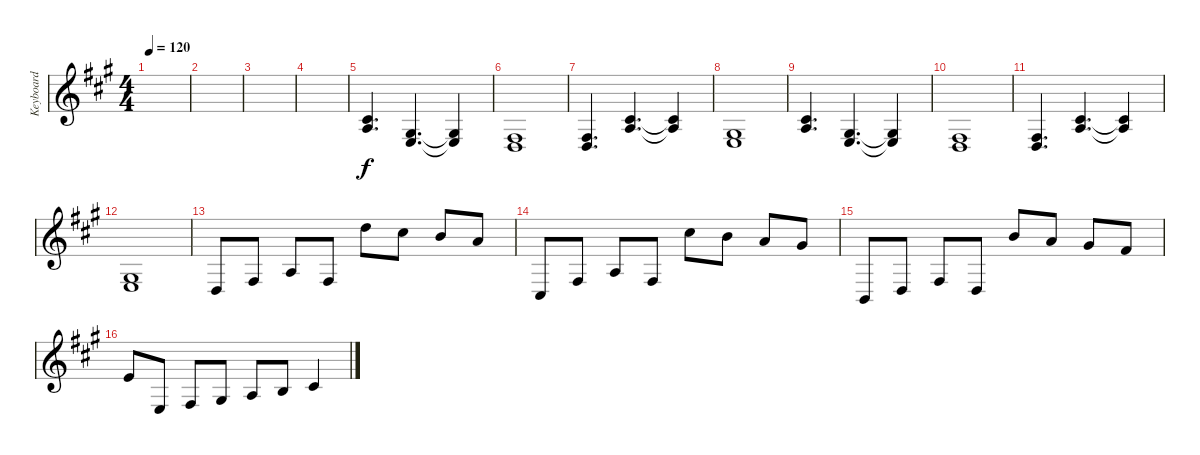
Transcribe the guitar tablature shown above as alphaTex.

\track ("Keyboard" "Keyboard") {instrument acousticgrandpiano}
\staff {score}
\tuning (Db4 Ab3 E3 B2 Gb2 Db2) {hide}
\ts (4 4)
\tempo 120
\clef g2
\ks a
|
|
|
|
(0.1 1.2).4{d} (0.2 0.3).4{d} (0.2{t} 0.3{t}).4 |
(2.3 3.4).1 |
(2.3 3.4).4{d} (0.1 1.2).4{d} (0.1{t} 1.2{t}).4 |
(0.2 0.3).1 |
(0.1 1.2).4{d} (0.2 0.3).4{d} (0.2{t} 0.3{t}).4 |
(2.3 3.4).1 |
(2.3 3.4).4{d} (0.1 1.2).4{d} (0.1{t} 1.2{t}).4 |
(0.2 0.3).1 |
3.4.8 2.3.8 1.2.8 2.3.8 13.1.8 12.1.8 10.1.8 8.1.8 |
2.4.8 2.3.8 1.2.8 2.3.8 12.1.8 10.1.8 8.1.8 7.1.8 |
0.4.8 3.4.8 2.3.8 3.4.8 10.1.8 8.1.8 7.1.8 5.1.8 |
3.1.8 0.3.8 2.3.8 4.3.8 1.2.8 3.2.8 0.1.4
